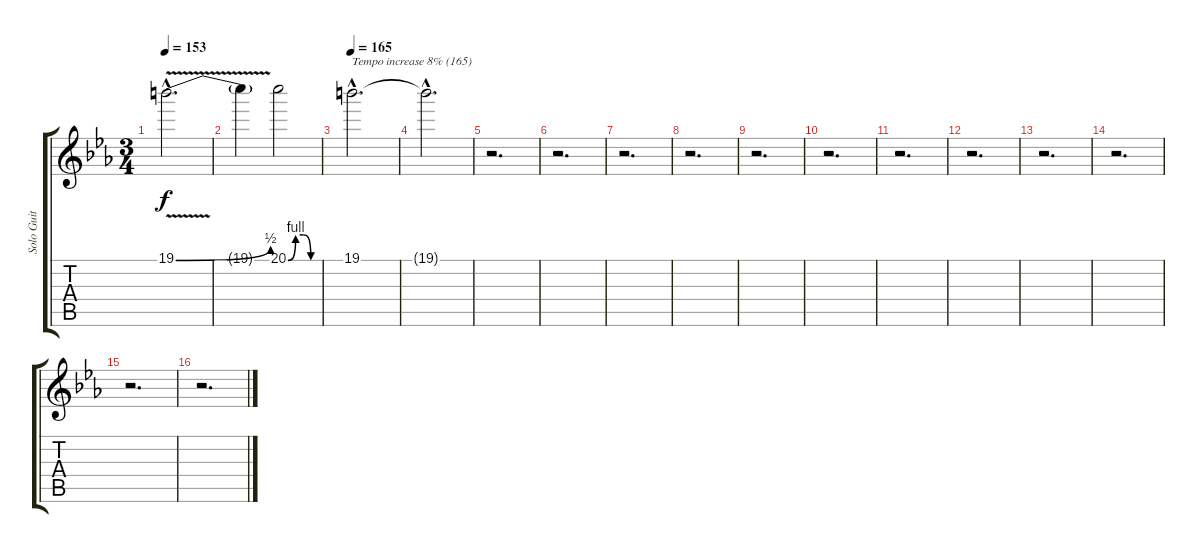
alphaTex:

\track ("Solo Guit" "Solo Guit") {instrument distortionguitar}
\staff {score tabs}
\tuning (E4 B3 G3 D3 A2 E2) {hide}
\ts (3 4)
\tempo 153
\clef g2
\ks eb
19.1{be (bend 0 0 60 2) v hac}.2{d dy f} |
19.1{t}.4 20.1{be (custom 0 0 15 4 30 4 45 0 60 0)}.2 |
\tempo 165
19.1{hac}.2{d txt "Tempo increase 8% (165)"} |
19.1{hac t}.2{d} |
r.2{d} |
r.2{d} |
r.2{d} |
r.2{d} |
r.2{d} |
r.2{d} |
r.2{d} |
r.2{d} |
r.2{d} |
r.2{d} |
r.2{d} |
r.2{d}
